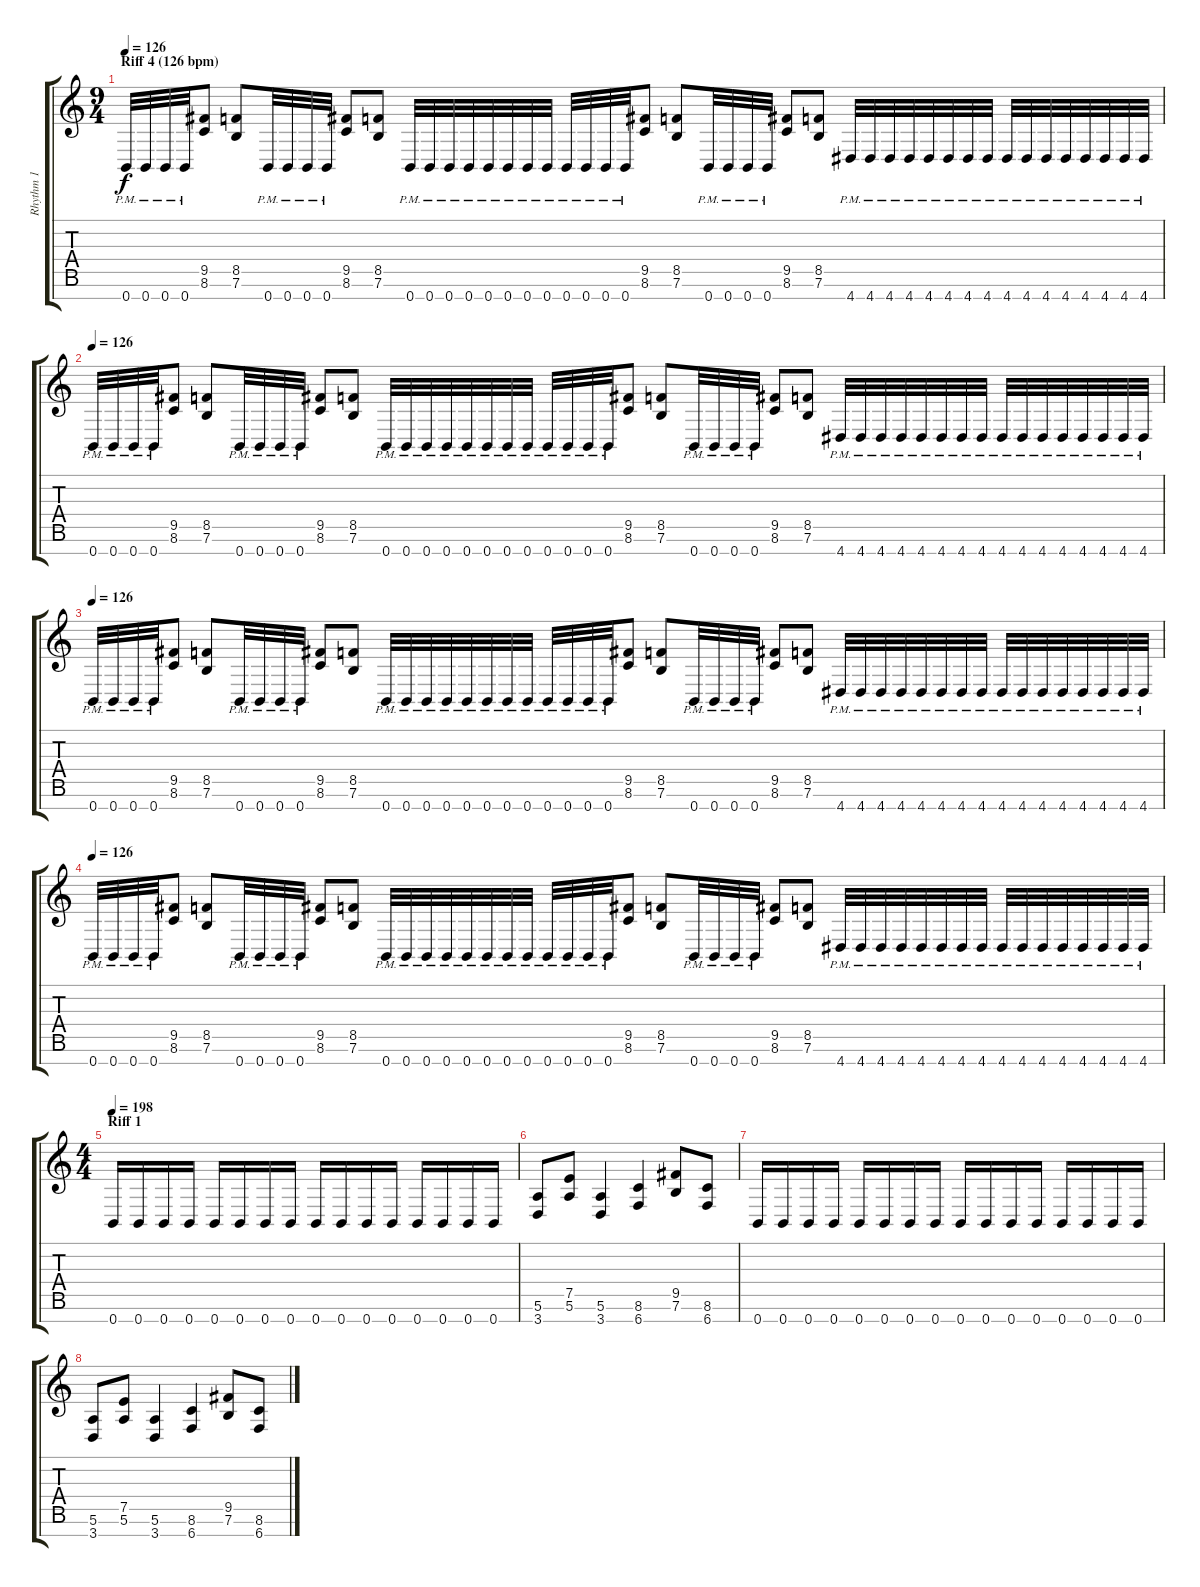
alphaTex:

\track ("Rhythm 1" "Rhythm 1") {instrument distortionguitar}
\staff {score tabs}
\tuning (E4 B3 G3 D3 A2 E2 B1) {hide}
\ts (9 4)
\section ("" "Riff 4 (126 bpm)")
\tempo 126
\clef g2
\ks c
0.7{pm}.32{dy f} 0.7{pm}.32 0.7{pm}.32 0.7{pm}.32 (9.5 8.6).8 (8.5 7.6).8 0.7{pm}.32 0.7{pm}.32 0.7{pm}.32 0.7{pm}.32 (9.5 8.6).8 (8.5 7.6).8 0.7{pm}.32 0.7{pm}.32 0.7{pm}.32 0.7{pm}.32 0.7{pm}.32 0.7{pm}.32 0.7{pm}.32 0.7{pm}.32 0.7{pm}.32 0.7{pm}.32 0.7{pm}.32 0.7{pm}.32 (9.5 8.6).8 (8.5 7.6).8 0.7{pm}.32 0.7{pm}.32 0.7{pm}.32 0.7{pm}.32 (9.5 8.6).8 (8.5 7.6).8 4.7{pm}.32 4.7{pm}.32 4.7{pm}.32 4.7{pm}.32 4.7{pm}.32 4.7{pm}.32 4.7{pm}.32 4.7{pm}.32 4.7{pm}.32 4.7{pm}.32 4.7{pm}.32 4.7{pm}.32 4.7{pm}.32 4.7{pm}.32 4.7{pm}.32 4.7{pm}.32 |
\tempo 126
0.7{pm}.32 0.7{pm}.32 0.7{pm}.32 0.7{pm}.32 (9.5 8.6).8 (8.5 7.6).8 0.7{pm}.32 0.7{pm}.32 0.7{pm}.32 0.7{pm}.32 (9.5 8.6).8 (8.5 7.6).8 0.7{pm}.32 0.7{pm}.32 0.7{pm}.32 0.7{pm}.32 0.7{pm}.32 0.7{pm}.32 0.7{pm}.32 0.7{pm}.32 0.7{pm}.32 0.7{pm}.32 0.7{pm}.32 0.7{pm}.32 (9.5 8.6).8 (8.5 7.6).8 0.7{pm}.32 0.7{pm}.32 0.7{pm}.32 0.7{pm}.32 (9.5 8.6).8 (8.5 7.6).8 4.7{pm}.32 4.7{pm}.32 4.7{pm}.32 4.7{pm}.32 4.7{pm}.32 4.7{pm}.32 4.7{pm}.32 4.7{pm}.32 4.7{pm}.32 4.7{pm}.32 4.7{pm}.32 4.7{pm}.32 4.7{pm}.32 4.7{pm}.32 4.7{pm}.32 4.7{pm}.32 |
\tempo 126
0.7{pm}.32 0.7{pm}.32 0.7{pm}.32 0.7{pm}.32 (9.5 8.6).8 (8.5 7.6).8 0.7{pm}.32 0.7{pm}.32 0.7{pm}.32 0.7{pm}.32 (9.5 8.6).8 (8.5 7.6).8 0.7{pm}.32 0.7{pm}.32 0.7{pm}.32 0.7{pm}.32 0.7{pm}.32 0.7{pm}.32 0.7{pm}.32 0.7{pm}.32 0.7{pm}.32 0.7{pm}.32 0.7{pm}.32 0.7{pm}.32 (9.5 8.6).8 (8.5 7.6).8 0.7{pm}.32 0.7{pm}.32 0.7{pm}.32 0.7{pm}.32 (9.5 8.6).8 (8.5 7.6).8 4.7{pm}.32 4.7{pm}.32 4.7{pm}.32 4.7{pm}.32 4.7{pm}.32 4.7{pm}.32 4.7{pm}.32 4.7{pm}.32 4.7{pm}.32 4.7{pm}.32 4.7{pm}.32 4.7{pm}.32 4.7{pm}.32 4.7{pm}.32 4.7{pm}.32 4.7{pm}.32 |
\tempo 126
0.7{pm}.32 0.7{pm}.32 0.7{pm}.32 0.7{pm}.32 (9.5 8.6).8 (8.5 7.6).8 0.7{pm}.32 0.7{pm}.32 0.7{pm}.32 0.7{pm}.32 (9.5 8.6).8 (8.5 7.6).8 0.7{pm}.32 0.7{pm}.32 0.7{pm}.32 0.7{pm}.32 0.7{pm}.32 0.7{pm}.32 0.7{pm}.32 0.7{pm}.32 0.7{pm}.32 0.7{pm}.32 0.7{pm}.32 0.7{pm}.32 (9.5 8.6).8 (8.5 7.6).8 0.7{pm}.32 0.7{pm}.32 0.7{pm}.32 0.7{pm}.32 (9.5 8.6).8 (8.5 7.6).8 4.7{pm}.32 4.7{pm}.32 4.7{pm}.32 4.7{pm}.32 4.7{pm}.32 4.7{pm}.32 4.7{pm}.32 4.7{pm}.32 4.7{pm}.32 4.7{pm}.32 4.7{pm}.32 4.7{pm}.32 4.7{pm}.32 4.7{pm}.32 4.7{pm}.32 4.7{pm}.32 |
\ts (4 4)
\section ("" "Riff 1")
\tempo 198
0.7.16 0.7.16 0.7.16 0.7.16 0.7.16 0.7.16 0.7.16 0.7.16 0.7.16 0.7.16 0.7.16 0.7.16 0.7.16 0.7.16 0.7.16 0.7.16 |
(5.6 3.7).8 (7.5 5.6).8 (5.6 3.7).4 (8.6 6.7).4 (9.5 7.6).8 (8.6 6.7).8 |
0.7.16 0.7.16 0.7.16 0.7.16 0.7.16 0.7.16 0.7.16 0.7.16 0.7.16 0.7.16 0.7.16 0.7.16 0.7.16 0.7.16 0.7.16 0.7.16 |
(5.6 3.7).8 (7.5 5.6).8 (5.6 3.7).4 (8.6 6.7).4 (9.5 7.6).8 (8.6 6.7).8
